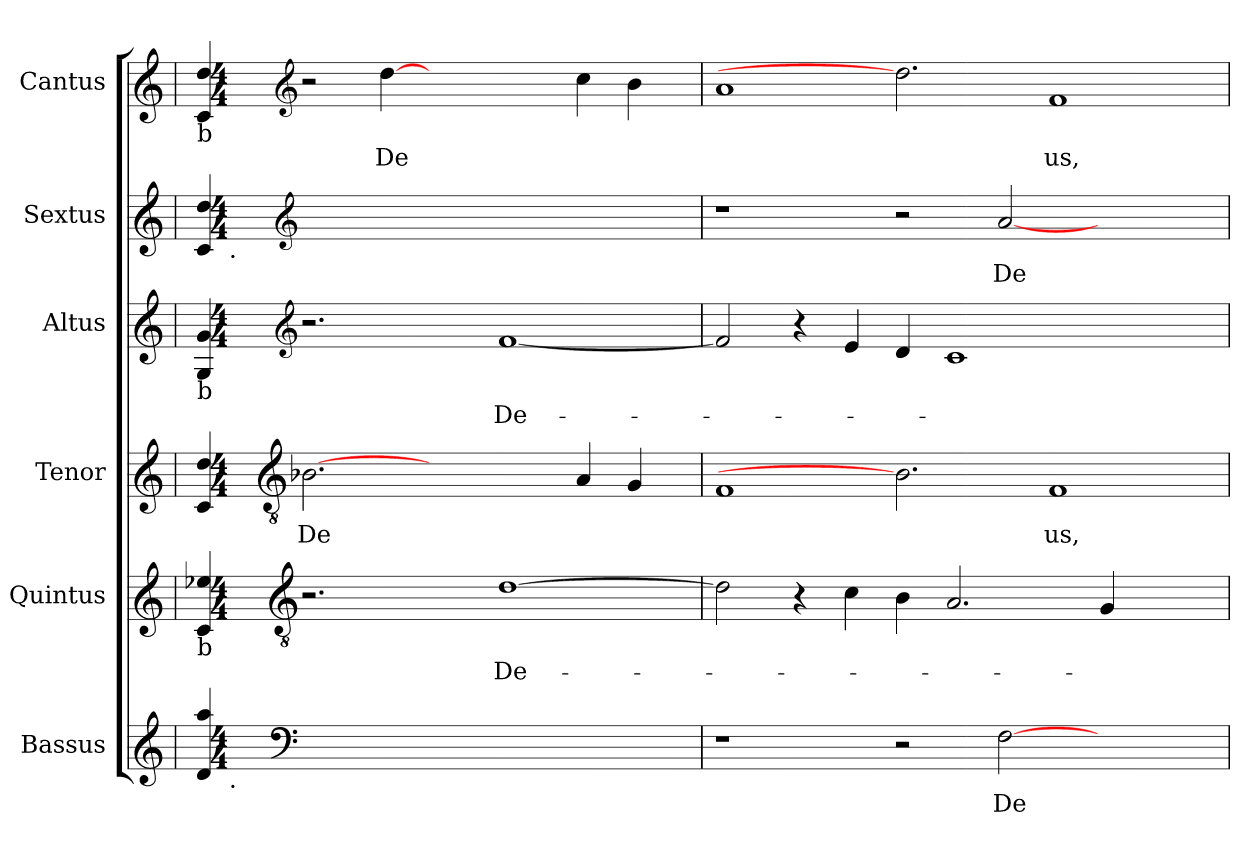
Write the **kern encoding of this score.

**kern	**text	**kern	**text	**kern	**text	**kern	**text	**kern	**text	**kern	**text
*part6	*part6	*part5	*part5	*part4	*part4	*part3	*part3	*part2	*part2	*part1	*part1
*staff6	*staff6	*staff5	*staff5	*staff4	*staff4	*staff3	*staff3	*staff2	*staff2	*staff1	*staff1
*I"Bassus	*	*I"Quintus	*	*I"Tenor	*	*I"Altus	*	*I"Sextus	*	*I"Cantus	*
!!LO:PB:g=z
*stria5	*	*stria5	*	*stria5	*	*stria5	*	*stria5	*	*stria5	*
=1	=1!	=1	=1!	=1	=1!	=1	=1!	=1	=1!	=1!	=1!
!	!	!	!	!	!	!	!	!	!	!LO:TX:b:t=b	!
!	!	!	!	!	!	!	!	!LO:TX:b:t=b	!	!	!
!	!	!	!	!	!	!LO:TX:b:t=b	!	!	!	!	!
!	!	!LO:TX:b:t=b	!	!	!	!	!	!	!	!	!
!LO:TX:b:t=b	!	!	!	!	!	!	!	!	!	!	!
*^	*	*	*	*	*	*	*	*^	*	*	*
4aa/ 4d/	16..ryy	.	4ee-X/ 4c/	.	4dd/ 4c/	.	4g/ 4G/	.	4dd/ 4c/	16..ryy	.	4c/ 4dd/	.
!	!	!	!	!	!	!	!	!	!	!LO:TX:b:t=.	!	!	!
!	!LO:TX:b:t=.	!	!	!	!	!	!	!	!	!	!	!	!
.	1ryy	.	.	.	.	.	.	.	.	1ryy	.	.	.
*clefF4	*	*	*clefGv2	*	*clefGv2	*	*clefG2	*	*clefG2	*	*	*clefG2	*
*M4/4	*	*	*M4/4	*	*M4/4	*	*M4/4	*	*M4/4	*	*	*M4/4	*
*met(c)	*	*	*met(c)	*	*met(c)	*	*met(c)	*	*met(c)	*	*	*met(c)	*
!	!	!	!	!	!	!LO:LY:b:cj	!	!	!	!	!	!	!
0ryy	.	.	2.r	.	[2.B-X	De	2.r	.	0ryy	.	.	2r	.
!	!	!	!	!	!	!	!	!	!	!	!	!	!LO:LY:b:cj
.	.	.	.	.	.	.	.	.	.	.	.	[4dd	De
.	.	.	4ryy	.	2.ryy	.	4ryy	.	.	.	.	2.ryy	.
.	1ryy	.	.	.	.	.	.	.	.	1ryy	.	.	.
!	!	!	!	!LO:LY:b:cj	!	!	!	!LO:LY:b:cj	!	!	!	!	!
.	.	.	[>1d	De-	.	.	[<1f	De-	.	.	.	.	.
.	.	.	.	.	4A/	.	.	.	.	.	.	4cc\	.
.	.	.	.	.	4G/	.	.	.	.	.	.	4b\	.
.	8ryy	.	.	.	.	.	.	.	.	8ryy	.	.	.
.	64ryy	.	.	.	.	.	.	.	.	64ryy	.	.	.
*v	*v	*	*	*	*	*	*	*	*v	*v	*	*	*
=2	=2	=2	=2	=2	=2	=2	=2	=2	=2	=2	=2
1r	.	2d\]	.	1F	.	2f/]	.	1r	.	1a	.
.	.	4r	.	.	.	4r	.	.	.	.	.
.	.	4c\	.	.	.	4e/	.	.	.	.	.
2r	.	4B\	.	2.B-]	.	4d/	.	2r	.	2.dd]	.
.	.	2.A/	.	.	.	1c	.	.	.	.	.
!	!LO:LY:b	!	!	!	!	!	!	!	!LO:LY:b	!	!
[>2F\	De	.	.	.	.	.	.	[<2a/	De	.	.
!	!	!	!	!	!LO:LY:b:cj	!	!	!	!	!	!LO:LY:b:cj
.	.	.	.	1F	us,	.	.	.	.	1f	us,
2.ryy	.	4G/	.	.	.	.	.	2.ryy	.	.	.
.	.	2ryy	.	.	.	2ryy	.	.	.	.	.
=	=	=	=	=	=	=	=	=	=	=	=
*-	*-	*-	*-	*-	*-	*-	*-	*-	*-	*-	*-
